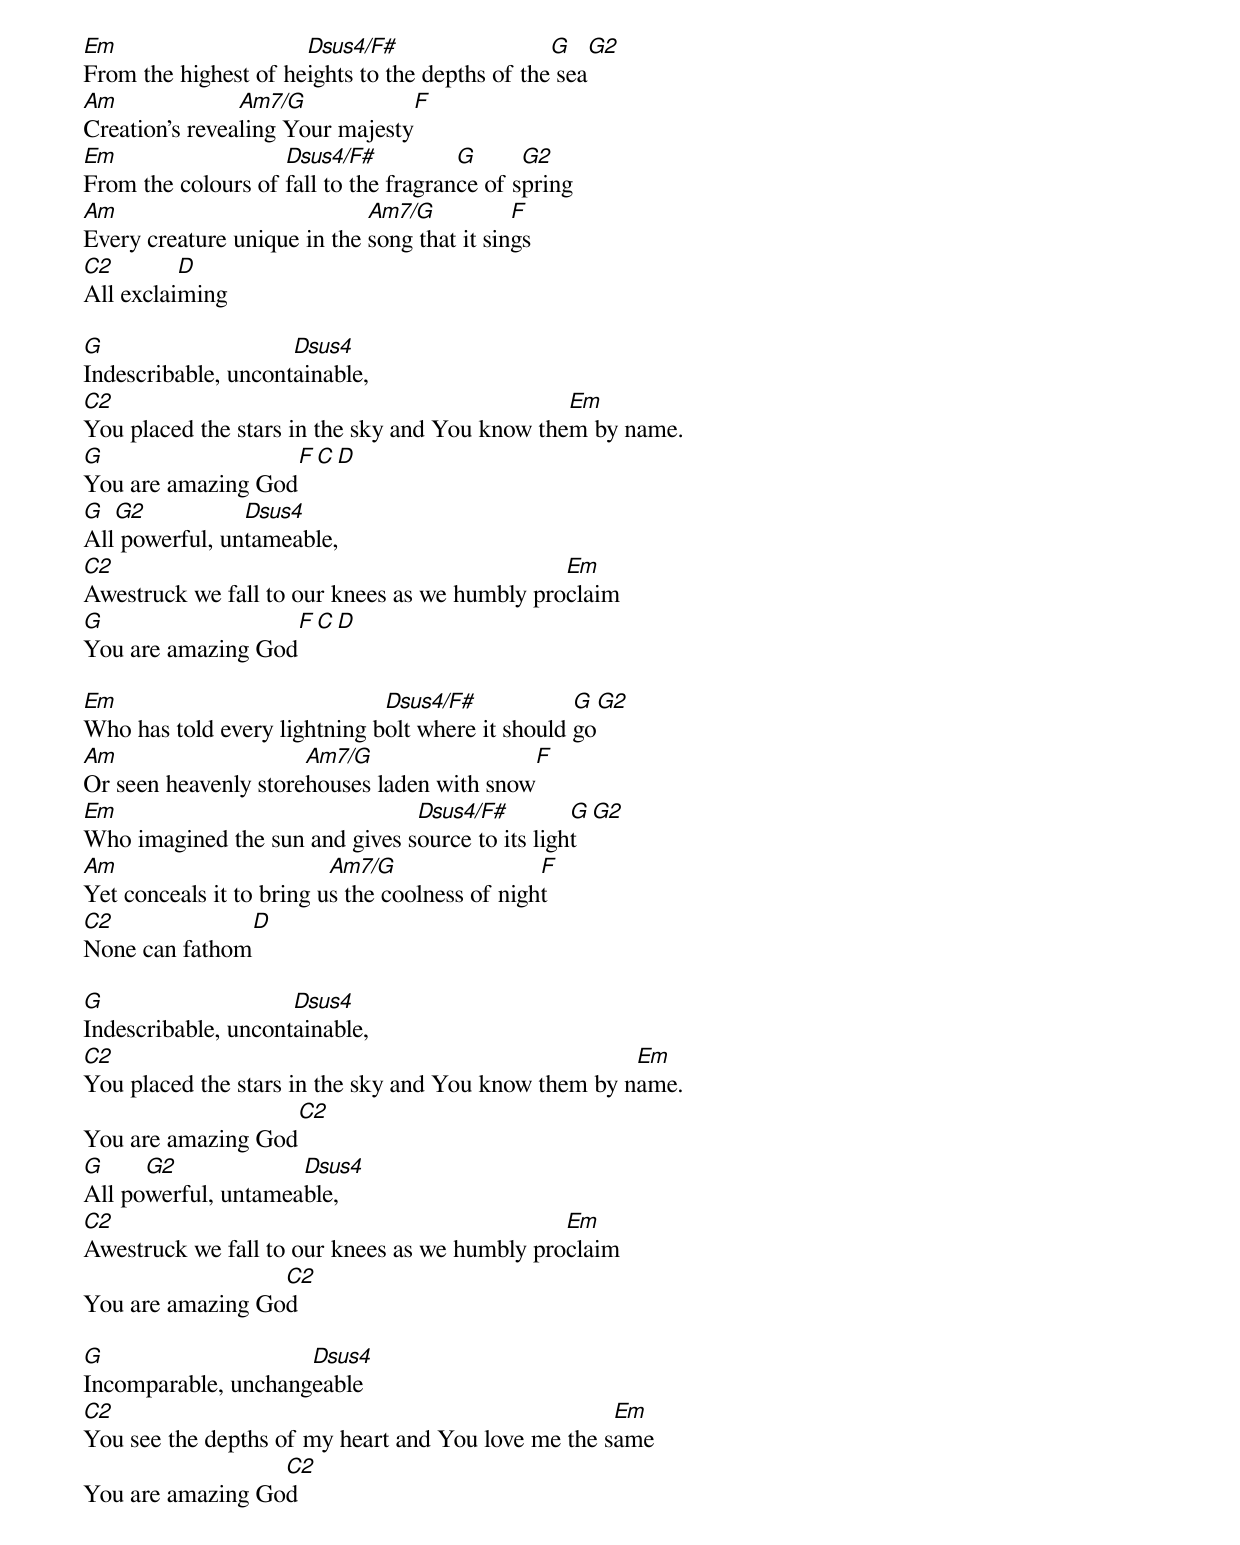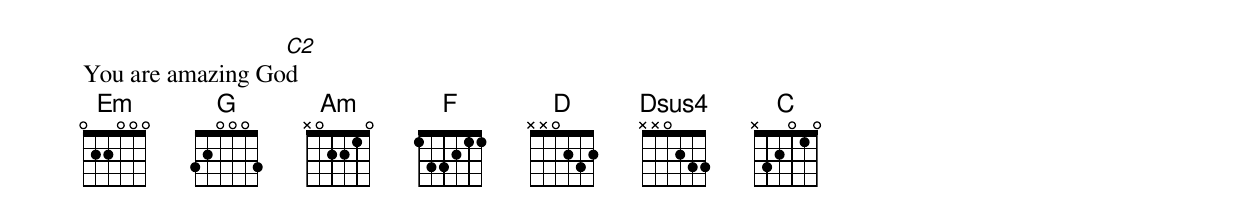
Em                    Dsus4/F#                  G   G2
From the highest of heights to the depths of the sea
Am              Am7/G             F
Creation's revealing Your majesty
Em                  Dsus4/F#           G      G2
From the colours of fall to the fragrance of spring
Am                           Am7/G           F
Every creature unique in the song that it sings
C2	  D
All exclaiming

G                    Dsus4
Indescribable, uncontainable,
C2                                              Em
You placed the stars in the sky and You know them by name.
G				F	C	D
You are amazing God
G  G2           Dsus4
All powerful, untameable,
C2                                             Em
Awestruck we fall to our knees as we humbly proclaim
G				F	C	D
You are amazing God

Em                            Dsus4/F#            G   G2
Who has told every lightning bolt where it should go
Am                    Am7/G                 F
Or seen heavenly storehouses laden with snow
Em                              Dsus4/F#         G     G2
Who imagined the sun and gives source to its light
Am                        Am7/G                 F
Yet conceals it to bring us the coolness of night
C2	  	 D
None can fathom

G                    Dsus4
Indescribable, uncontainable,
C2                                                    Em
You placed the stars in the sky and You know them by name.
                         C2
You are amazing God
G     G2             Dsus4
All powerful, untameable,
C2                                             Em
Awestruck we fall to our knees as we humbly proclaim
                  C2
You are amazing God

G                    Dsus4
Incomparable, unchangeable
C2                                                  Em
You see the depths of my heart and You love me the same
                  C2
You are amazing God
                  C2
You are amazing God
